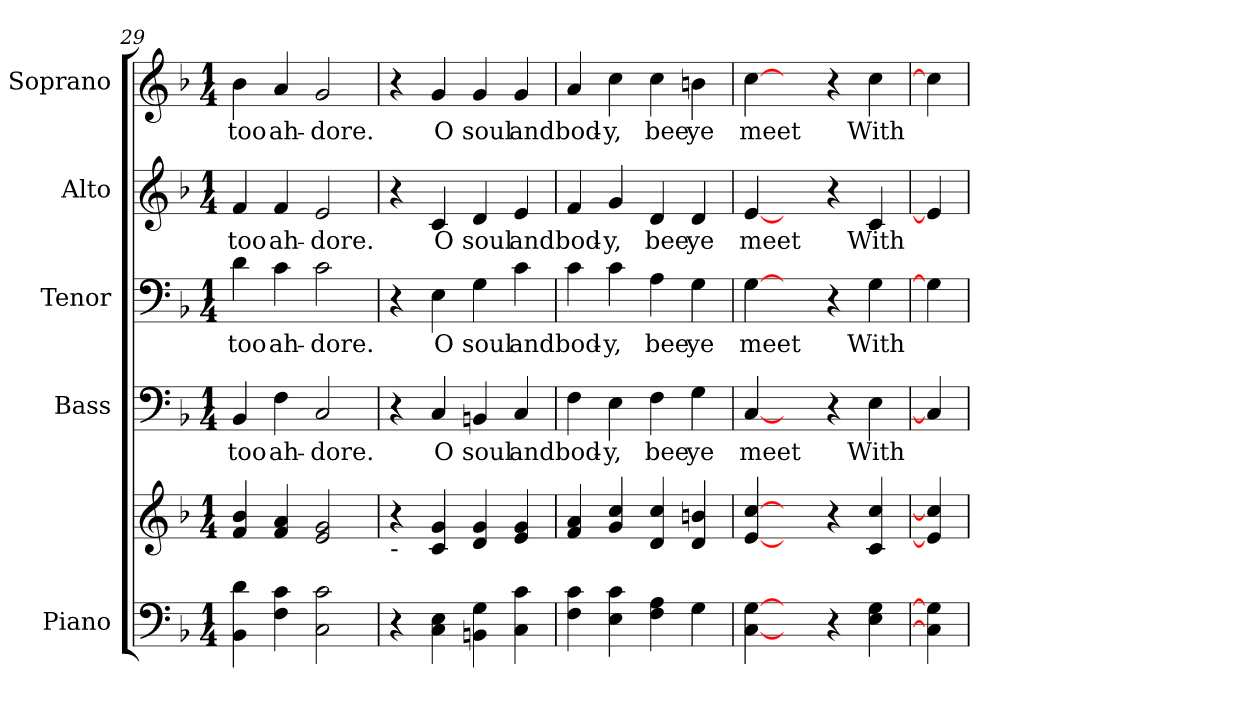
**kern	**kern	**kern	**text	**kern	**text	**kern	**text	**kern	**text
*part5	*part5	*part4	*part4	*part3	*part3	*part2	*part2	*part1	*part1
*staff6	*staff5	*staff4	*staff4	*staff3	*staff3	*staff2	*staff2	*staff1	*staff1
*I"Piano	*	*I"Bass	*	*I"Tenor	*	*I"Alto	*	*I"Soprano	*
*I'Pno.	*	*I'B.	*	*I'T.	*	*I'A.	*	*I'S.	*
*clefF4	*clefG2	*clefF4	*	*clefF4	*	*clefG2	*	*clefG2	*
*k[b-]	*k[b-]	*k[b-]	*	*k[b-]	*	*k[b-]	*	*k[b-]	*
*F:	*F:	*F:	*	*F:	*	*F:	*	*F:	*
*M1/4	*M1/4	*M1/4	*	*M1/4	*	*M1/4	*	*M1/4	*
=29	=29	=29	=29	=29	=29	=29	=29	=29	=29
!	!	!	!LO:LY:b:color=#000000	!	!	!	!	!	!
!	!	!	!	!	!LO:LY:b:color=#000000	!	!	!	!
!	!	!	!	!	!	!	!LO:LY:b:color=#000000	!	!
!	!	!	!	!	!	!	!	!	!LO:LY:b:color=#000000
4BB-i\ 4di	4fi/ 4b-i	4BB-i/	too	4di\	too	4fi/	too	4b-i\	too
!	!	!	!LO:LY:b:color=#000000	!	!	!	!	!	!
!	!	!	!	!	!LO:LY:b:color=#000000	!	!	!	!
!	!	!	!	!	!	!	!LO:LY:b:color=#000000	!	!
!	!	!	!	!	!	!	!	!	!LO:LY:b:color=#000000
4Fi\ 4ci	4fi/ 4ai	4Fi\	ah-	4ci\	ah-	4fi/	ah-	4ai/	ah-
!	!	!	!LO:LY:b:color=#000000	!	!	!	!	!	!
!	!	!	!	!	!LO:LY:b:color=#000000	!	!	!	!
!	!	!	!	!	!	!	!LO:LY:b:color=#000000	!	!
!	!	!	!	!	!	!	!	!	!LO:LY:b:color=#000000
2Ci\ 2ci	2ei/ 2gi	2Ci/	-dore.	2ci\	-dore.	2ei/	-dore.	2gi/	-dore.
!!LO:PB:g=z
=30	=30	=30	=30	=30	=30	=30	=30	=30	=30
!	!LO:TX:b:t=-	!	!	!	!	!	!	!	!
4r	4r	4r	.	4r	.	4r	.	4r	.
!	!	!	!LO:LY:b:color=#000000	!	!	!	!	!	!
!	!	!	!	!	!LO:LY:b:color=#000000	!	!	!	!
!	!	!	!	!	!	!	!LO:LY:b:color=#000000	!	!
!	!	!	!	!	!	!	!	!	!LO:LY:b:color=#000000
4Ci\ 4Ei	4ci/ 4gi	4Ci/	O	4Ei\	O	4ci/	O	4gi/	O
!	!	!	!LO:LY:b:color=#000000	!	!	!	!	!	!
!	!	!	!	!	!LO:LY:b:color=#000000	!	!	!	!
!	!	!	!	!	!	!	!LO:LY:b:color=#000000	!	!
!	!	!	!	!	!	!	!	!	!LO:LY:b:color=#000000
4BBni\ 4Gi	4di/ 4gi	4BBni/	soul	4Gi\	soul	4di/	soul	4gi/	soul
!	!	!	!LO:LY:b:color=#000000	!	!	!	!	!	!
!	!	!	!	!	!LO:LY:b:color=#000000	!	!	!	!
!	!	!	!	!	!	!	!LO:LY:b:color=#000000	!	!
!	!	!	!	!	!	!	!	!	!LO:LY:b:color=#000000
4Ci\ 4ci	4ei/ 4gi	4Ci/	and	4ci\	and	4ei/	and	4gi/	and
=31	=31	=31	=31	=31	=31	=31	=31	=31	=31
!	!	!	!LO:LY:b:color=#000000	!	!	!	!	!	!
!	!	!	!	!	!LO:LY:b:color=#000000	!	!	!	!
!	!	!	!	!	!	!	!LO:LY:b:color=#000000	!	!
!	!	!	!	!	!	!	!	!	!LO:LY:b:color=#000000
4Fi\ 4ci	4fi/ 4ai	4Fi\	bod-	4ci\	bod-	4fi/	bod-	4ai/	bod-
!	!	!	!LO:LY:b:color=#000000	!	!	!	!	!	!
!	!	!	!	!	!LO:LY:b:color=#000000	!	!	!	!
!	!	!	!	!	!	!	!LO:LY:b:color=#000000	!	!
!	!	!	!	!	!	!	!	!	!LO:LY:b:color=#000000
4Ei\ 4ci	4gi/ 4cci	4Ei\	-y,	4ci\	-y,	4gi/	-y,	4cci\	-y,
!	!	!	!LO:LY:b:color=#000000	!	!	!	!	!	!
!	!	!	!	!	!LO:LY:b:color=#000000	!	!	!	!
!	!	!	!	!	!	!	!LO:LY:b:color=#000000	!	!
!	!	!	!	!	!	!	!	!	!LO:LY:b:color=#000000
4Fi\ 4Ai	4di/ 4cci	4Fi\	bee	4Ai\	bee	4di/	bee	4cci\	bee
!	!	!	!LO:LY:b:color=#000000	!	!	!	!	!	!
!	!	!	!	!	!LO:LY:b:color=#000000	!	!	!	!
!	!	!	!	!	!	!	!LO:LY:b:color=#000000	!	!
!	!	!	!	!	!	!	!	!	!LO:LY:b:color=#000000
4Gi\	4di/ 4bni	4Gi\	ye	4Gi\	ye	4di/	ye	4bni\	ye
=32	=32	=32	=32	=32	=32	=32	=32	=32	=32
!	!	!	!LO:LY:b:color=#000000	!	!	!	!	!	!
!	!	!	!	!	!LO:LY:b:color=#000000	!	!	!	!
!	!	!	!	!	!	!	!LO:LY:b:color=#000000	!	!
!	!	!	!	!	!	!	!	!	!LO:LY:b:color=#000000
[4Ci\ [4Gi	[4ei/ [4cci	[4Ci/	meet	[4Gi\	meet	[4ei/	meet	[4cci\	meet
4ryy	4ryy	4ryy	.	4ryy	.	4ryy	.	4ryy	.
4r	4r	4r	.	4r	.	4r	.	4r	.
!	!	!	!LO:LY:b:color=#000000	!	!	!	!	!	!
!	!	!	!	!	!LO:LY:b:color=#000000	!	!	!	!
!	!	!	!	!	!	!	!LO:LY:b:color=#000000	!	!
!	!	!	!	!	!	!	!	!	!LO:LY:b:color=#000000
4Ei\ 4Gi	4ci/ 4cci	4Ei\	With	4Gi\	With	4ci/	With	4cci\	With
=33	=33	=33	=33	=33	=33	=33	=33	=33	=33
4Ci\] 4Gi]	4ei/] 4cci]	4Ci/]	.	4Gi\]	.	4ei/]	.	4cci\]	.
=	=	=	=	=	=	=	=	=	=
*-	*-	*-	*-	*-	*-	*-	*-	*-	*-
